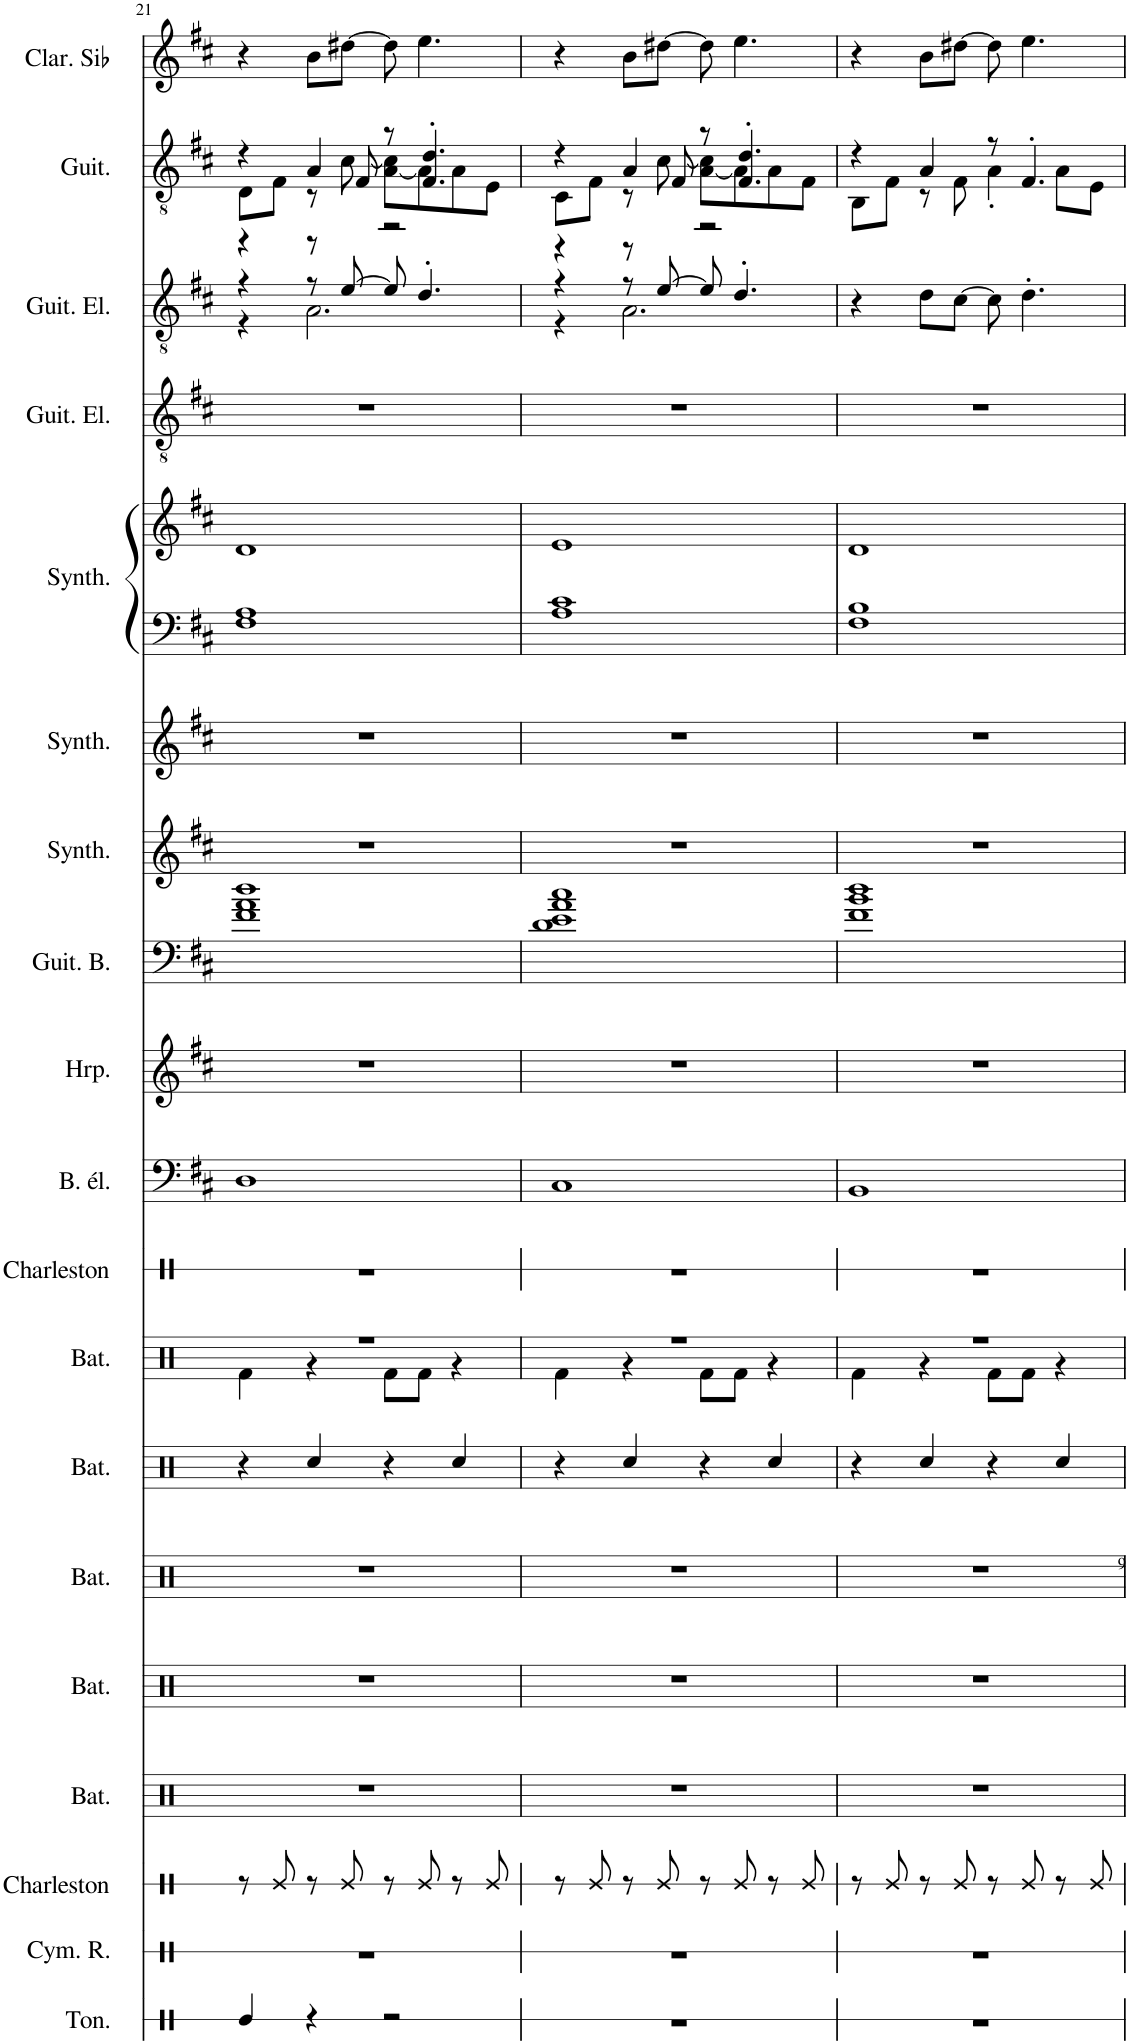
**kern	**kern	**kern	**kern	**kern	**kern	**kern	**kern	**kern	**kern	**kern	**kern	**kern	**kern	**kern	**kern	**kern	**kern	**kern	**kern
*part19	*part18	*part17	*part16	*part15	*part14	*part13	*part12	*part11	*part10	*part9	*part8	*part7	*part6	*part5	*part5	*part4	*part3	*part2	*part1
*staff20	*staff19	*staff18	*staff17	*staff16	*staff15	*staff14	*staff13	*staff12	*staff11	*staff10	*staff9	*staff8	*staff7	*staff6	*staff5	*staff4	*staff3	*staff2	*staff1
*I"Tonnerre	*I"Cymbale ride	*I"Charleston	*I"Batterie	*I"Batterie	*I"Batterie	*I"Batterie	*I"Batterie	*I"Charleston	*I"Basse électrique, Electric Bass (finger)	*I"Harpe	*I"Guitare Basse	*I"Synthétiseur d'effets, FX 3 (crystal)	*I"Synthétiseur d'instruments à cordes, Synth Strings 1	*I"Synthétiseur d'effets, FX 7 (echoes)	*	*I"Guitare électrique, Electric Guitar (clean)	*I"Guitare électrique, Electric Guitar (clean)	*I"Guitare classique, Acoustic Guitar (nylon)	*I"Clarinette en Sib
*I'Ton.	*I'Cym. R.	*I'Charleston	*I'Bat.	*I'Bat.	*I'Bat.	*I'Bat.	*I'Bat.	*I'Charleston	*I'B. él.	*I'Hrp.	*I'Guit. B.	*I'Synth.	*I'Synth.	*I'Synth.	*	*I'Guit. El.	*I'Guit. El.	*I'Guit.	*I'Clar. Sib
!!LO:PB:g=z
*clefX	*clefX	*clefX	*clefX	*clefX	*clefX	*clefX	*clefX	*clefX	*clefF4	*clefG2	*clefF4	*clefG2	*clefG2	*clefF4	*clefG2	*clefGv2	*clefGv2	*clefGv2	*clefG2
*	*	*	*	*	*	*	*	*	*Trd7c12	*	*Trd7c12	*	*	*	*	*	*	*	*Trd1c2
*k[]	*k[]	*k[]	*k[]	*k[]	*k[]	*k[]	*k[]	*k[]	*k[f#c#]	*k[f#c#]	*k[f#c#]	*k[f#c#]	*k[f#c#]	*k[f#c#]	*k[f#c#]	*k[f#c#]	*k[f#c#]	*k[f#c#]	*k[f#c#]
*M4/4	*M4/4	*M4/4	*M4/4	*M4/4	*M4/4	*M4/4	*M4/4	*M4/4	*M4/4	*M4/4	*M4/4	*M4/4	*M4/4	*M4/4	*M4/4	*M4/4	*M4/4	*M4/4	*M4/4
=21	=21	=21	=21	=21	=21	=21	=21	=21	=21	=21	=21	=21	=21	=21	=21	=21	=21	=21	=21
*	*	*	*	*	*	*	*^	*	*	*	*	*	*	*	*	*	*^	*^	*
*	*	*	*	*	*	*	*	*	*	*	*	*	*	*	*	*	*	*	*	*	*^	*
4Re/	1r	8r	1r	1r	1r	4r	1r	4Rf\	1r	1D	1r	1f# 1a 1dd	1r	1r	1F# 1A	1d	1r	4r	4r	4r	8D\L	4r	4r
.	.	8Re/	.	.	.	.	.	.	.	.	.	.	.	.	.	.	.	.	.	.	8F#\J	.	.
4r	.	8r	.	.	.	4Rcc/	.	4r	.	.	.	.	.	.	.	.	.	8r	2.A\	4A/	8r	8r	8b\L
.	.	8Re/	.	.	.	.	.	.	.	.	.	.	.	.	.	.	.	[8e/	.	.	[8c#\	8F#/	[8dd#X\J
2r	.	8r	.	.	.	4r	.	8Rf\L	.	.	.	.	.	.	.	.	.	8e/]	.	8r	[8A\ 8c#\]L	2r	8dd#\]
.	.	8Re/	.	.	.	.	.	8Rf\J	.	.	.	.	.	.	.	.	.	4.d'/	.	4.F#/' 4.d/'	8A\]	.	4.ee\
.	.	8r	.	.	.	4Rcc/	.	4r	.	.	.	.	.	.	.	.	.	.	.	.	8A\	.	.
.	.	8Re/	.	.	.	.	.	.	.	.	.	.	.	.	.	.	.	.	.	.	8E\J	.	.
=22	=22	=22	=22	=22	=22	=22	=22	=22	=22	=22	=22	=22	=22	=22	=22	=22	=22	=22	=22	=22	=22	=22	=22
1r	1r	8r	1r	1r	1r	4r	1r	4Rf\	1r	1C#	1r	1d 1e 1a 1cc#	1r	1r	1A 1c#	1e	1r	4r	4r	4r	8C#\L	4r	4r
.	.	8Re/	.	.	.	.	.	.	.	.	.	.	.	.	.	.	.	.	.	.	8F#\J	.	.
.	.	8r	.	.	.	4Rcc/	.	4r	.	.	.	.	.	.	.	.	.	8r	2.A\	4A/	8r	8r	8b\L
.	.	8Re/	.	.	.	.	.	.	.	.	.	.	.	.	.	.	.	[8e/	.	.	[8c#\	8F#/	[8dd#X\J
.	.	8r	.	.	.	4r	.	8Rf\L	.	.	.	.	.	.	.	.	.	8e/]	.	8r	[8A\ 8c#\]L	2r	8dd#\]
.	.	8Re/	.	.	.	.	.	8Rf\J	.	.	.	.	.	.	.	.	.	4.d'/	.	4.F#/' 4.d/'	8A\]	.	4.ee\
.	.	8r	.	.	.	4Rcc/	.	4r	.	.	.	.	.	.	.	.	.	.	.	.	8A\	.	.
.	.	8Re/	.	.	.	.	.	.	.	.	.	.	.	.	.	.	.	.	.	.	8F#\J	.	.
*	*	*	*	*	*	*	*	*	*	*	*	*	*	*	*	*	*	*v	*v	*	*	*	*
*	*	*	*	*	*	*	*	*	*	*	*	*	*	*	*	*	*	*	*	*v	*v	*
=23	=23	=23	=23	=23	=23	=23	=23	=23	=23	=23	=23	=23	=23	=23	=23	=23	=23	=23	=23	=23	=23
1r	1r	8r	1r	1r	1r	4r	1r	4Rf\	1r	1BB	1r	1f# 1b 1dd	1r	1r	1F# 1B	1d	1r	4r	4r	8BB\L	4r
.	.	8Re/	.	.	.	.	.	.	.	.	.	.	.	.	.	.	.	.	.	8F#\J	.
.	.	8r	.	.	.	4Rcc/	.	4r	.	.	.	.	.	.	.	.	.	8d\L	4A/	8r	8b\L
.	.	8Re/	.	.	.	.	.	.	.	.	.	.	.	.	.	.	.	[8c#\J	.	8F#\	[8dd#X\J
.	.	8r	.	.	.	4r	.	8Rf\L	.	.	.	.	.	.	.	.	.	8c#\]	8r	4A'\	8dd#\]
.	.	8Re/	.	.	.	.	.	8Rf\J	.	.	.	.	.	.	.	.	.	4.d'\	4.F#'/	.	4.ee\
.	.	8r	.	.	.	4Rcc/	.	4r	.	.	.	.	.	.	.	.	.	.	.	8A\L	.
.	.	8Re/	.	.	.	.	.	.	.	.	.	.	.	.	.	.	.	.	.	8E\J	.
*	*	*	*	*	*	*	*v	*v	*	*	*	*	*	*	*	*	*	*	*v	*v	*
=	=	=	=	=	=	=	=	=	=	=	=	=	=	=	=	=	=	=	=
*-	*-	*-	*-	*-	*-	*-	*-	*-	*-	*-	*-	*-	*-	*-	*-	*-	*-	*-	*-
